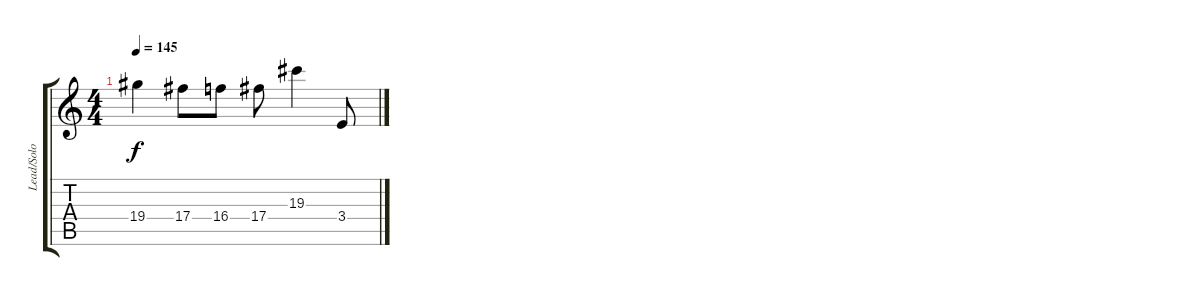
\track ("Lead/Solo" "Lead/Solo") {instrument distortionguitar}
\staff {score tabs}
\tuning (Eb4 Bb3 Gb3 Db3 Ab2 Db2) {hide}
\ts (4 4)
\tempo 145
\clef g2
\ks c
19.4.4{dy f} 17.4.8 16.4.8 17.4.8 19.3.4 3.4.8
